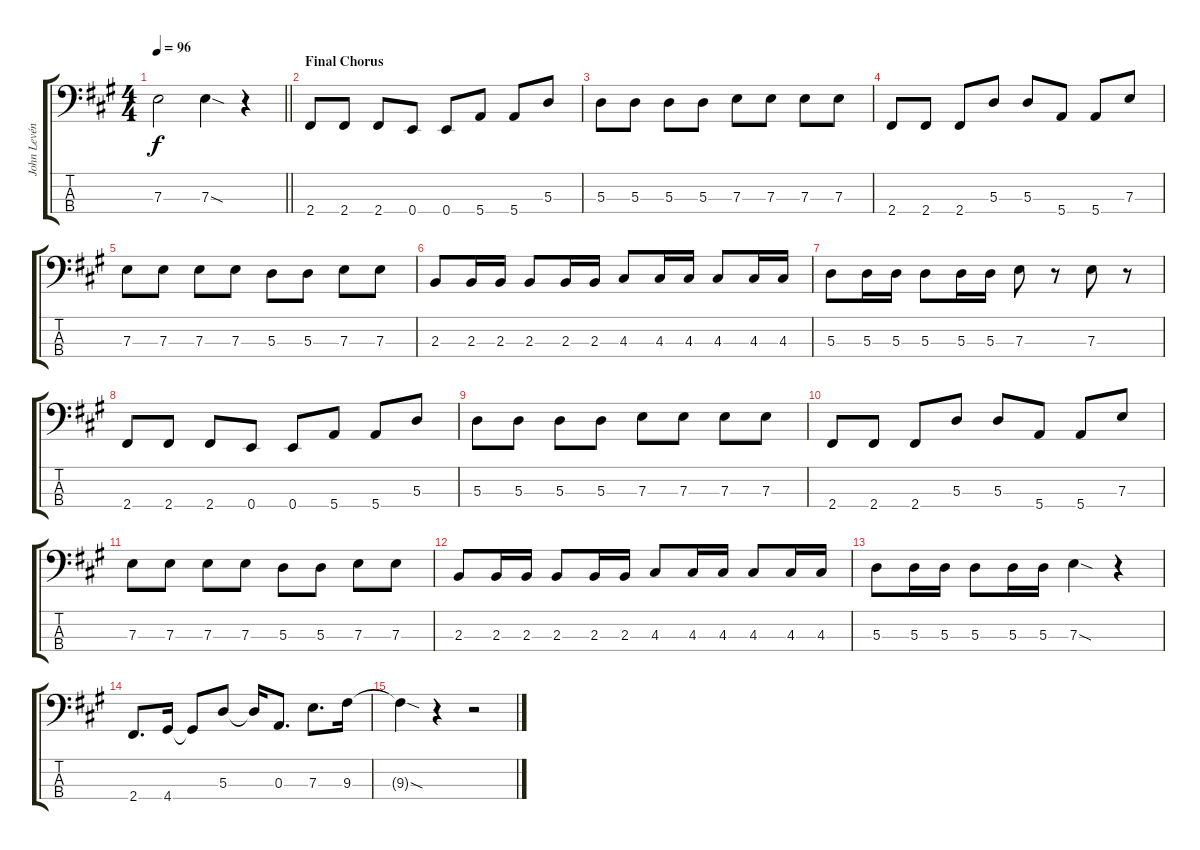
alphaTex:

\track ("John Levén" "John Levén") {instrument electricbassfinger}
\staff {score tabs}
\tuning (G2 D2 A1 E1) {hide}
\ts (4 4)
\tempo 96
\clef f4
\barLineRight lightlight
\ks a
7.3{t}.2{dy f} 7.3{sod}.4 r.4 |
\section ("" "Final Chorus")
2.4.8 2.4.8 2.4.8 0.4.8 0.4.8 5.4.8 5.4.8 5.3.8 |
5.3.8 5.3.8 5.3.8 5.3.8 7.3.8 7.3.8 7.3.8 7.3.8 |
2.4.8 2.4.8 2.4.8 5.3.8 5.3.8 5.4.8 5.4.8 7.3.8 |
7.3.8 7.3.8 7.3.8 7.3.8 5.3.8 5.3.8 7.3.8 7.3.8 |
2.3.8 2.3.16 2.3.16 2.3.8 2.3.16 2.3.16 4.3.8 4.3.16 4.3.16 4.3.8 4.3.16 4.3.16 |
5.3.8 5.3.16 5.3.16 5.3.8 5.3.16 5.3.16 7.3.8 r.8 7.3.8 r.8 |
2.4.8 2.4.8 2.4.8 0.4.8 0.4.8 5.4.8 5.4.8 5.3.8 |
5.3.8 5.3.8 5.3.8 5.3.8 7.3.8 7.3.8 7.3.8 7.3.8 |
2.4.8 2.4.8 2.4.8 5.3.8 5.3.8 5.4.8 5.4.8 7.3.8 |
7.3.8 7.3.8 7.3.8 7.3.8 5.3.8 5.3.8 7.3.8 7.3.8 |
2.3.8 2.3.16 2.3.16 2.3.8 2.3.16 2.3.16 4.3.8 4.3.16 4.3.16 4.3.8 4.3.16 4.3.16 |
5.3.8 5.3.16 5.3.16 5.3.8 5.3.16 5.3.16 7.3{sod}.4 r.4 |
2.4.8{d} 4.4.16 4.4{t}.8 5.3.8 5.3{t}.16 0.3.8{d} 7.3.8{d} 9.3.16 |
9.3{sod t}.4 r.4 r.2
